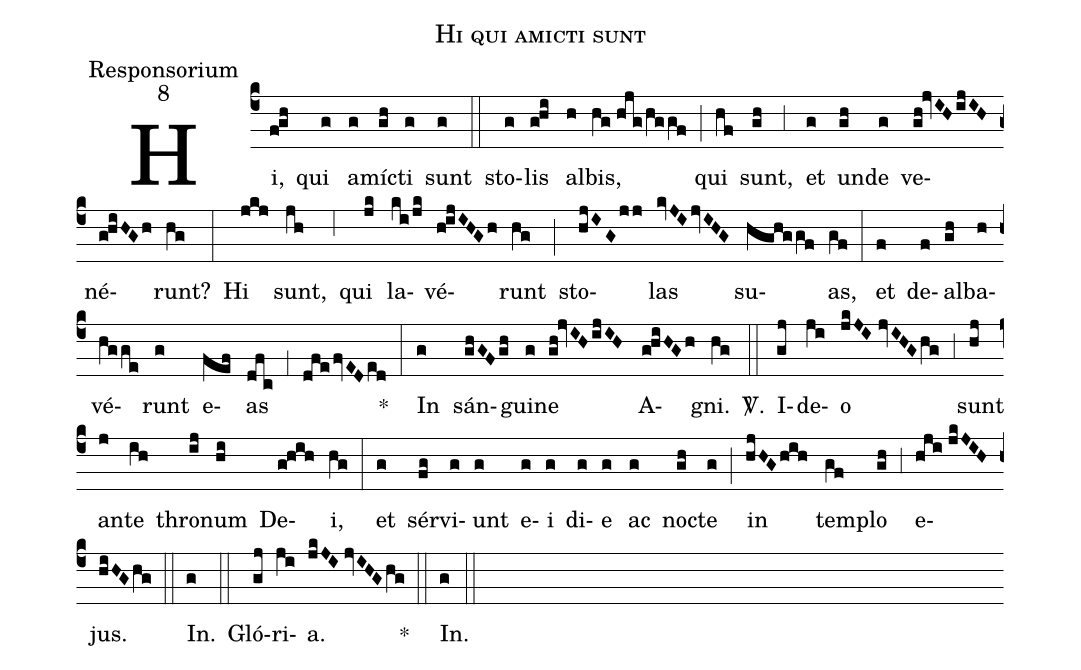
name:Hi qui amicti sunt;
office-part:Responsorium;
mode:8;
%%
(c4) Hi,(f!gh) qui(g) a(g)mí(gh)cti(g) sunt(g) (::) sto(g)lis(g!hi) al(h)bis,(hg//hjg/hggf) (;) qui(hf) sunt,(gh) (;3) et(g) un(gh)de(g) ve(gh!jvIH/ijIH)né(g!hiHGh)runt?(hg) (:) Hi(jkj) sunt,(jh) (;6) qui(jk) la(ki/jk)vé(h!ijIHGh)runt(hg) (;) sto(hjIG/jj)las(kvJI/jvIHG) su(hghggf)as,(gf) (:) et(f) de(f)al(gh)ba(h)vé(hgge)runt(g) e(fef)as(dfc) (;1) (dfe/fvED/ed) *(:) In(g) sán(ghGFgh)gui(g)ne(gh!jvIH/ijIH) A(g!hiHGh)gni.(hg) <sp>V/</sp>.(::) I(gj)de(ji)o(jkJI//jvIHG/hg) (;3) sunt(hj) an(j)te(ih) thro(ij)num(hi) De(g!hih)i,(hg) (:) et(g) sér(fg)vi(g)unt(g) e(g)i(g) di(g)e(g) ac(g) no(gh)cte(g) (;) in(hjHG/hih) tem(gf)plo(gh) (;3) e(hji//jkJIH)jus.(hiHG/hg) (::) In.(g) (::) Gló(gj)ri(ji)a.(jkJI//jvIHG/hg) *(::) In.(g) (::)
